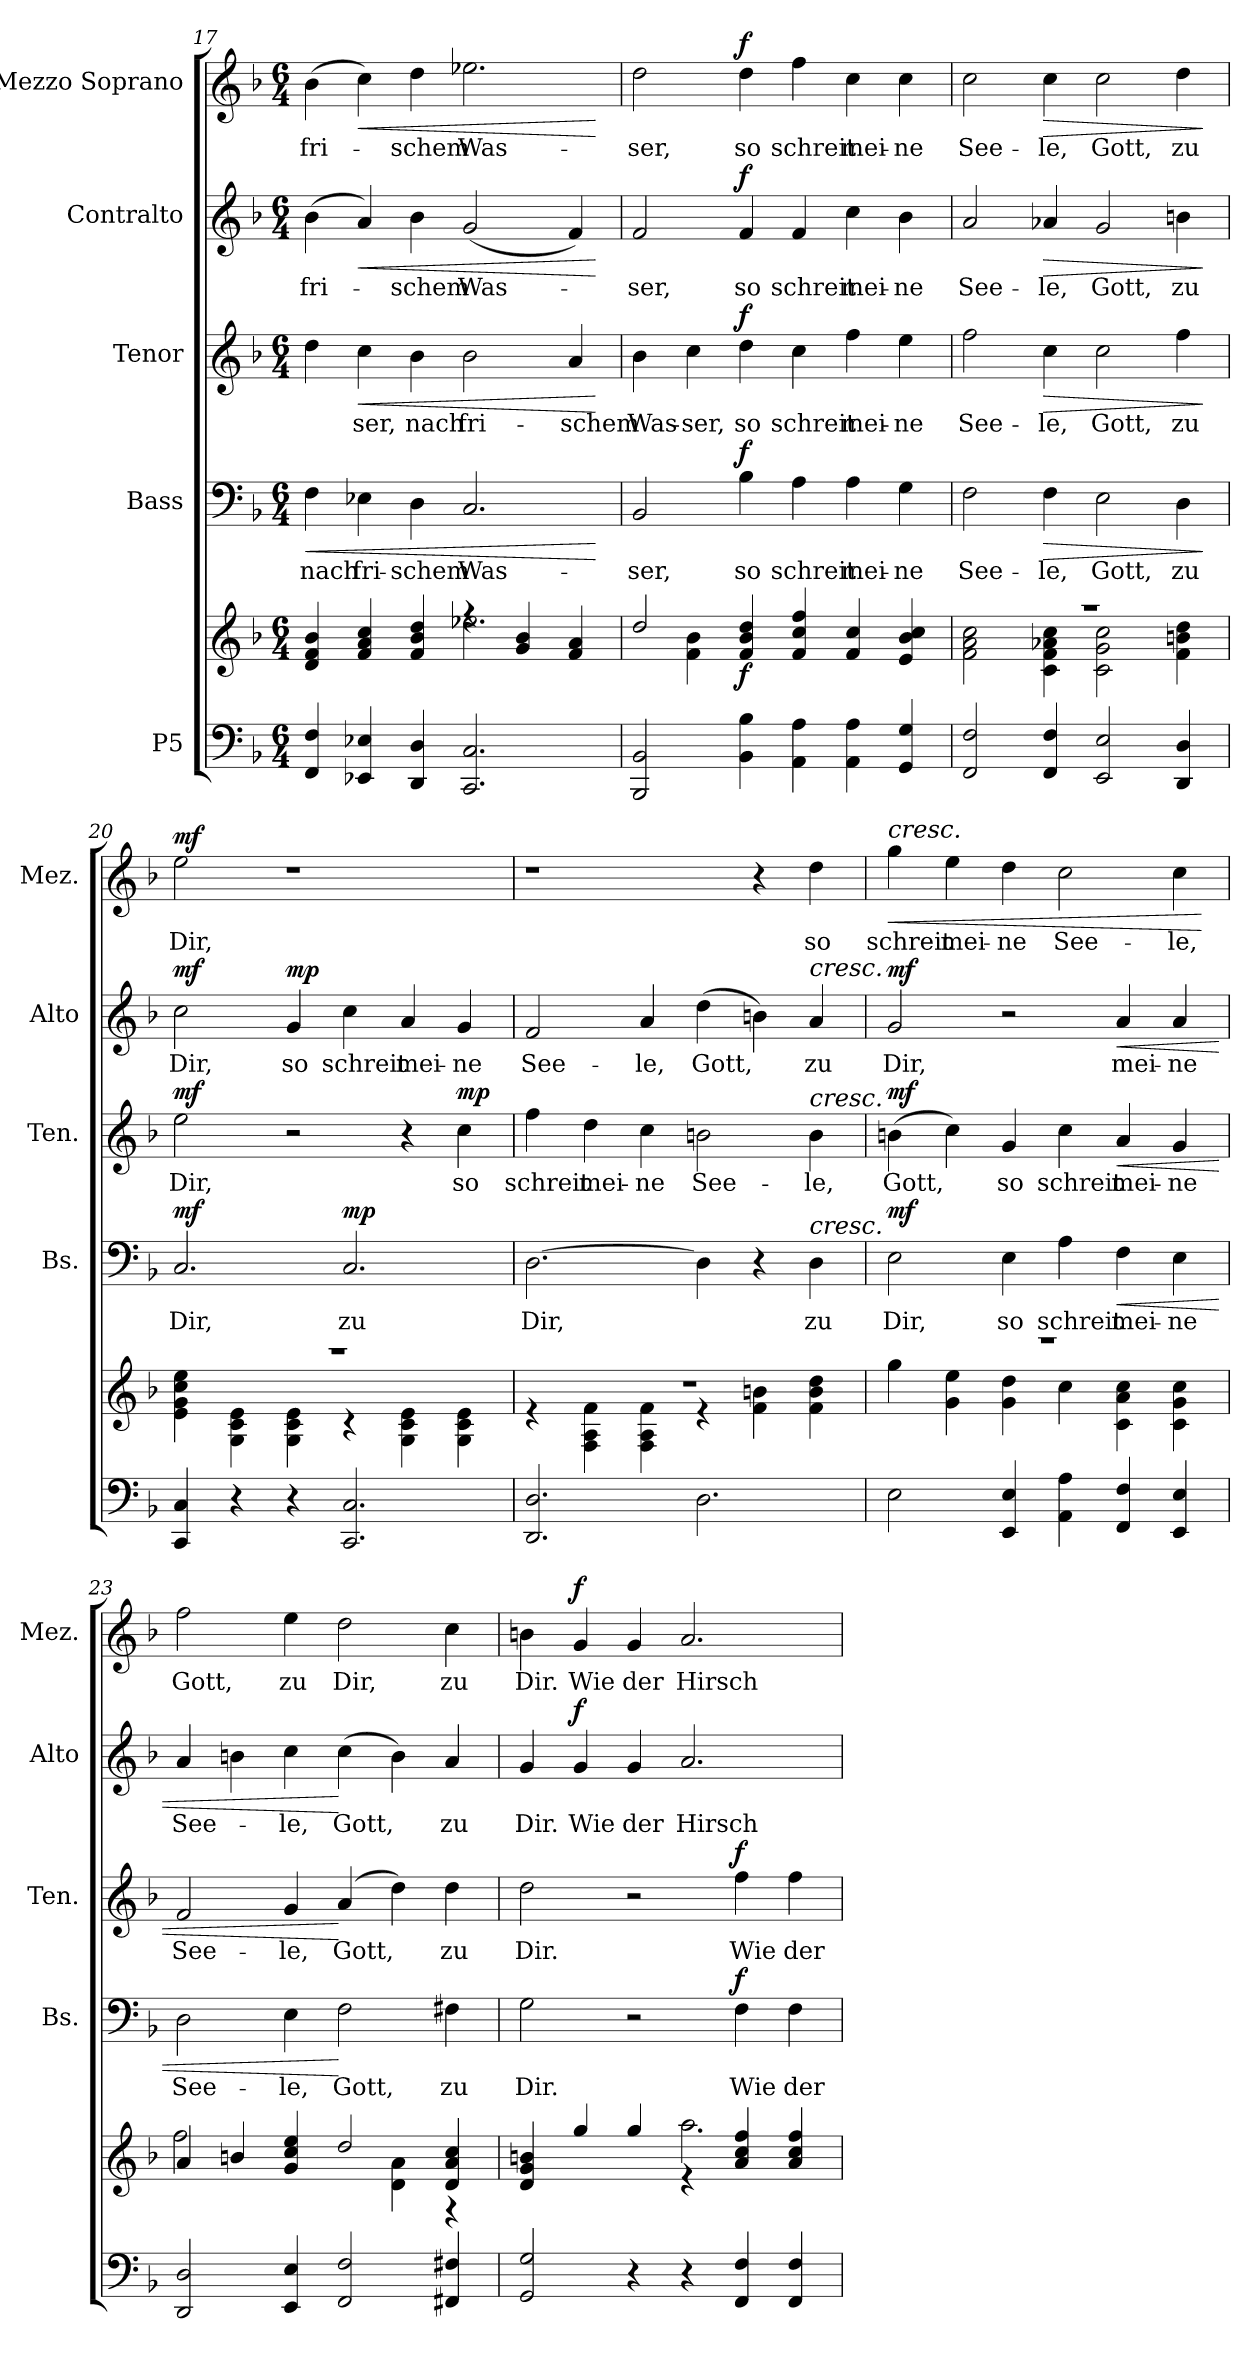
**kern	**kern	**dynam	**kern	**text	**dynam	**kern	**text	**dynam	**kern	**text	**dynam	**kern	**text	**dynam
*part5	*part5	*part5	*part4	*part4	*part4	*part3	*part3	*part3	*part2	*part2	*part2	*part1	*part1	*part1
*staff6	*staff5	*staff5/6	*staff4	*staff4	*staff4	*staff3	*staff3	*staff3	*staff2	*staff2	*staff2	*staff1	*staff1	*staff1
*I"P5	*	*	*I"Bass	*	*	*I"Tenor	*	*	*I"Contralto	*	*	*I"Mezzo Soprano	*	*
*	*	*	*I'Bs.	*	*	*I'Ten.	*	*	*I'Alto	*	*	*I'Mez.	*	*
*clefF4	*clefG2	*	*clefF4	*	*	*clefG2	*	*	*clefG2	*	*	*clefG2	*	*
*	*	*	*	*	*	*ITrd7c12	*	*	*	*	*	*	*	*
*k[b-]	*k[b-]	*	*k[b-]	*	*	*k[b-]	*	*	*k[b-]	*	*	*k[b-]	*	*
*F:	*F:	*	*F:	*	*	*F:	*	*	*F:	*	*	*F:	*	*
*M6/4	*M6/4	*	*M6/4	*	*	*M6/4	*	*	*M6/4	*	*	*M6/4	*	*
=17	=17	=17	=17	=17	=17	=17	=17	=17	=17	=17	=17	=17	=17	=17
*	*^	*	*	*	*	*	*	*	*	*	*	*	*	*
!	!	!	!	!	!	!LO:HP:b	!	!	!	!	!	!	!	!	!
4FF/ 4F/	4d/ 4f/ 4b-/	2.ryy	.	4F\	nach	<	4d\	--	.	(4b-\	fri-	.	(>4b-\	fri-	.
!	!	!	!	!	!	!	!	!	!LO:HP:b	!	!	!LO:HP:b	!	!	!LO:HP:b
4EE-X/ 4E-X/	4f/ 4a/ 4cc/	.	.	4E-X\	fri-	.	4c\	ser,	<	4a/)	.	<	4cc\)	.	<
4DD/ 4D/	4f/ 4b-/ 4dd/	.	.	4D\	-schem	.	4B-\	nach	.	4b-\	-schem	.	4dd\	-schem	.
2.CC/ 2.C/	4rff	2.ee-X\	.	2.C/	Was-	.	2B-\	fri-	.	(2g/	Was-	.	2.ee-X\	Was-	.
.	4g/ 4b-/	.	.	.	.	.	.	.	.	.	.	.	.	.	.
.	4f/ 4a/	.	.	.	.	.	4A/	-schem	.	4f/)	.	.	.	.	.
*	*v	*v	*	*	*	*	*	*	*	*	*	*	*	*	*
.	.	.	.	.	[	.	.	[	.	.	[	.	.	[
!!LO:LB:g=z
=18	=18	=18	=18	=18	=18	=18	=18	=18	=18	=18	=18	=18	=18	=18
*	*^	*	*	*	*	*	*	*	*	*	*	*	*	*
2BBB-/ 2BB-/	2dd/	4ryy	.	2BB-/	-ser,	.	4B-\	Was-	.	2f/	-ser,	.	2dd\	-ser,	.
.	.	4f\ 4b-\	.	.	.	.	4c\	-ser,	.	.	.	.	.	.	.
!	!	!	!LO:DY:b	!	!	!LO:DY:a	!	!	!LO:DY:a	!	!	!LO:DY:a	!	!	!LO:DY:a
4BB-\ 4B-\	4f/ 4b-/ 4dd/	1ryy	f	4B-\	so	f	4d\	so	f	4f/	so	f	4dd\	so	f
4AA\ 4A\	4f/ 4cc/ 4ff/	.	.	4A\	schreit	.	4c\	schreit	.	4f/	schreit	.	4ff\	schreit	.
4AA\ 4A\	4f/ 4cc/	.	.	4A\	mei-	.	4f\	mei-	.	4cc\	mei-	.	4cc\	mei-	.
4GG/ 4G/	4e/ 4b-/ 4cc/	.	.	4G\	-ne	.	4e\	-ne	.	4b-\	-ne	.	4cc\	-ne	.
=19	=19	=19	=19	=19	=19	=19	=19	=19	=19	=19	=19	=19	=19	=19	=19
2FF/ 2F/	1.r	2f\ 2a\ 2cc\	.	2F\	See-	.	2f\	See-	.	2a/	See-	.	2cc\	See-	.
!	!	!	!	!	!	!LO:HP:b	!	!	!LO:HP:b	!	!	!LO:HP:b	!	!	!LO:HP:b
4FF/ 4F/	.	4c\ 4f\ 4a-X\ 4cc\	.	4F\	-le,	>	4c\	-le,	>	4a-X/	-le,	>	4cc\	-le,	>
2EE/ 2E/	.	2c\ 2g\ 2cc\	.	2E\	Gott,	.	2c\	Gott,	.	2g/	Gott,	.	2cc\	Gott,	.
4DD/ 4D/	.	4f\ 4bn\ 4dd\	.	4D\	zu	.	4f\	zu	.	4bn\	zu	.	4dd\	zu	.
*	*v	*v	*	*	*	*	*	*	*	*	*	*	*	*	*
.	.	.	.	.	]	.	.	]	.	.	]	.	.	]
=20	=20	=20	=20	=20	=20	=20	=20	=20	=20	=20	=20	=20	=20	=20
*	*^	*	*	*	*	*	*	*	*	*	*	*	*	*
!	!	!	!	!	!	!LO:DY:a	!	!	!LO:DY:a	!	!	!LO:DY:a	!	!	!LO:DY:a
4CC/ 4C/	1.r	4e\ 4g\ 4cc\ 4ee\	.	2.C/	Dir,	mf	2e\	Dir,	mf	2cc\	Dir,	mf	2ee\	Dir,	mf
4r	.	4G\ 4c\ 4e\	.	.	.	.	.	.	.	.	.	.	.	.	.
!	!	!	!	!	!	!	!	!	!	!	!	!LO:DY:a	!	!	!
4r	.	4G\ 4c\ 4e\	.	.	.	.	2r	.	.	4g/	so	mp	1r	.	.
!	!	!	!	!	!	!LO:DY:a	!	!	!	!	!	!	!	!	!
2.CC/ 2.C/	.	4r	.	2.C/	zu	mp	.	.	.	4cc\	schreit	.	.	.	.
.	.	4G\ 4c\ 4e\	.	.	.	.	4r	.	.	4a/	mei-	.	.	.	.
!	!	!	!	!	!	!	!	!	!LO:DY:a	!	!	!	!	!	!
.	.	4G\ 4c\ 4e\	.	.	.	.	4c\	so	mp	4g/	-ne	.	.	.	.
!!LO:PB:g=z
=21	=21	=21	=21	=21	=21	=21	=21	=21	=21	=21	=21	=21	=21	=21	=21
2.DD/ 2.D/	1.r	4r	.	[2.D\	Dir,	.	4f\	schreit	.	2f/	See-	.	1r	.	.
.	.	4F\ 4A\ 4f\	.	.	.	.	4d\	mei-	.	.	.	.	.	.	.
.	.	4F\ 4A\ 4f\	.	.	.	.	4c\	-ne	.	4a/	-le,	.	.	.	.
2.D\	.	4r	.	4D\]	.	.	2Bn\	See-	.	(>4dd\	Gott,	.	.	.	.
.	.	4f\ 4bn\	.	4r	.	.	.	.	.	4bn\)	.	.	4r	.	.
!	!	!	!	!	!	!	!	!	!	!LO:TX:a:i:t=cresc.	!	!	!	!	!
!	!	!	!	!	!	!	!LO:TX:a:i:t=cresc.	!	!	!	!	!	!	!	!
!	!	!	!	!LO:TX:a:i:t=cresc.	!	!	!	!	!	!	!	!	!	!	!
.	.	4f\ 4b\ 4dd\	.	4D\	zu	.	4B\	-le,	.	4a/	zu	.	4dd\	so	.
=22	=22	=22	=22	=22	=22	=22	=22	=22	=22	=22	=22	=22	=22	=22	=22
!	!	!	!	!	!	!	!	!	!	!	!	!	!LO:TX:a:i:t=cresc.	!	!
!	!	!	!	!	!	!LO:DY:a	!	!	!LO:DY:a	!	!	!LO:DY:a	!	!	!LO:HP:b
2E\	1.r	4gg\	.	2E\	Dir,	mf	(>4Bn\	Gott,	mf	2g/	Dir,	mf	4gg\	schreit	<
.	.	4g\ 4ee\	.	.	.	.	4c\)	.	.	.	.	.	4ee\	mei-	.
4EE/ 4E/	.	4g\ 4dd\	.	4E\	so	.	4G/	so	.	2r	.	.	4dd\	-ne	.
4AA\ 4A\	.	4cc\	.	4A\	schreit	.	4c\	schreit	.	.	.	.	2cc\	See-	.
!	!	!	!	!	!	!LO:HP:b	!	!	!LO:HP:b	!	!	!LO:HP:b	!	!	!
4FF/ 4F/	.	4c\ 4a\ 4cc\	.	4F\	mei-	<	4A/	mei-	<	4a/	mei-	<	.	.	.
4EE/ 4E/	.	4c\ 4g\ 4cc\	.	4E\	-ne	.	4G/	-ne	.	4a/	-ne	.	4cc\	-le,	.
*	*v	*v	*	*	*	*	*	*	*	*	*	*	*	*	*
.	.	.	.	.	.	.	.	.	.	.	.	.	.	[
!!LO:LB:g=z
=23	=23	=23	=23	=23	=23	=23	=23	=23	=23	=23	=23	=23	=23	=23
*	*^	*	*	*	*	*	*	*	*	*	*	*	*	*
2DD/ 2D/	4a/	2ff\	.	2D\	See-	.	2F/	See-	.	4a/	See-	.	2ff\	Gott,	.
.	4bn/	.	.	.	.	.	.	.	.	4bn\	.	.	.	.	.
4EE/ 4E/	4g/ 4cc/ 4ee/	2ryy	.	4E\	-le,	.	4G/	-le,	.	4cc\	-le,	.	4ee\	zu	.
2FF/ 2F/	2dd/	.	.	2F\	Gott,	[	(4A/	Gott,	[	(>4cc\	Gott,	[	2dd\	Dir,	.
.	.	4d\ 4a\	.	.	.	.	4d\)	.	.	4b\)	.	.	.	.	.
4FF#X/ 4F#X/	4d/ 4a/ 4cc/	4r	.	4F#X\	zu	.	4d\	zu	.	4a/	zu	.	4cc\	zu	.
=24	=24	=24	=24	=24	=24	=24	=24	=24	=24	=24	=24	=24	=24	=24	=24
2GG/ 2G/	4d/ 4g/ 4bn/	2.ryy	.	2G\	Dir.	.	2d\	Dir.	.	4g/	Dir.	.	4bn\	Dir.	.
!	!	!	!	!	!	!	!	!	!	!	!	!LO:DY:a	!	!	!LO:DY:a
.	4gg/	.	.	.	.	.	.	.	.	4g/	Wie	f	4g/	Wie	f
4r	4gg/	.	.	2r	.	.	2r	.	.	4g/	der	.	4g/	der	.
4r	4re	2.aa\	.	.	.	.	.	.	.	2.a/	Hirsch	.	2.a/	Hirsch	.
!	!	!	!	!	!	!LO:DY:a	!	!	!LO:DY:a	!	!	!	!	!	!
4FF/ 4F/	4a/ 4cc/ 4ff/	.	.	4F\	Wie	f	4f\	Wie	f	.	.	.	.	.	.
4FF/ 4F/	4a/ 4cc/ 4ff/	.	.	4F\	der	.	4f\	der	.	.	.	.	.	.	.
*	*v	*v	*	*	*	*	*	*	*	*	*	*	*	*	*
=	=	=	=	=	=	=	=	=	=	=	=	=	=	=
*-	*-	*-	*-	*-	*-	*-	*-	*-	*-	*-	*-	*-	*-	*-
